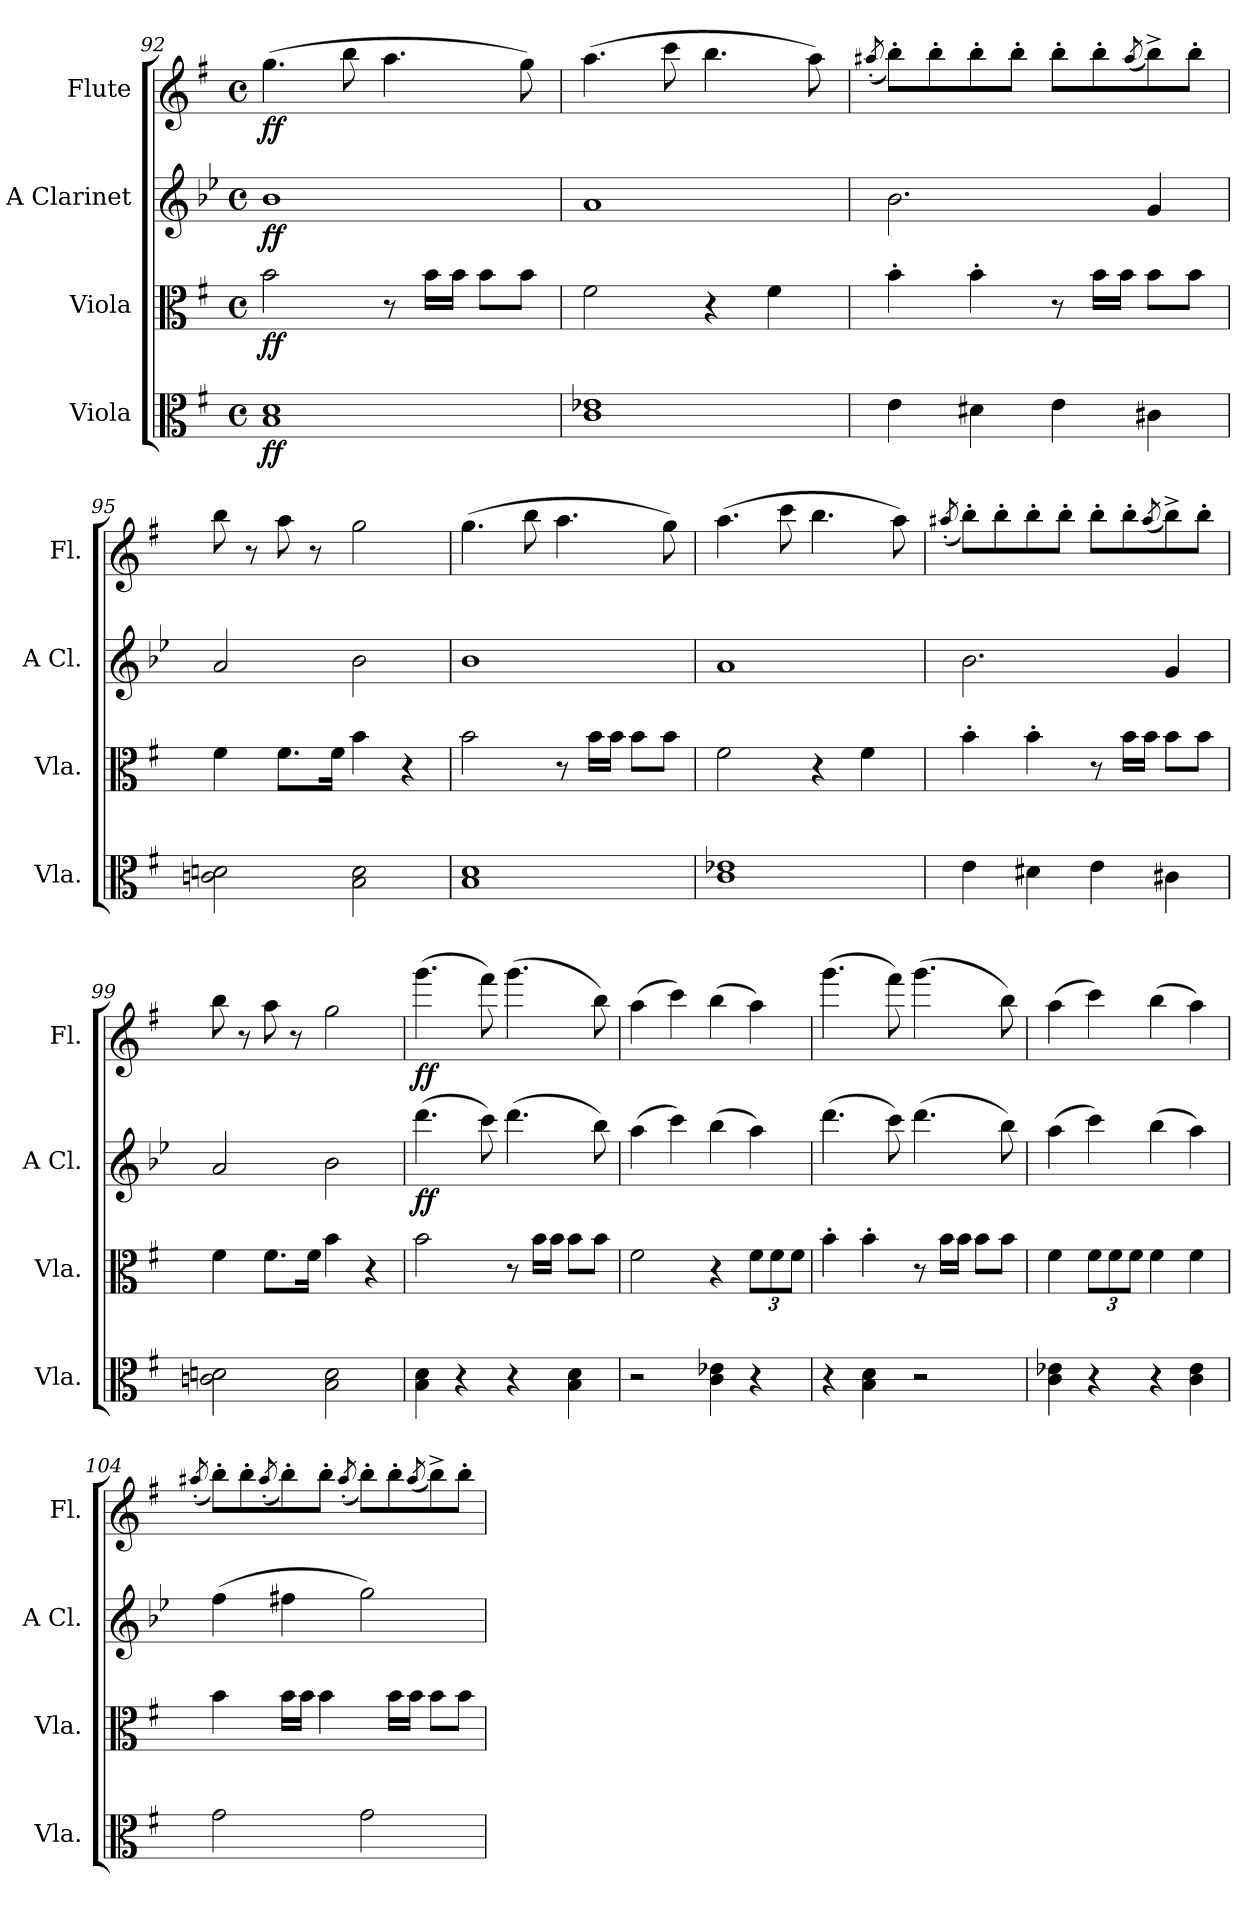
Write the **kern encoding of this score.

**kern	**dynam	**kern	**dynam	**kern	**dynam	**kern	**dynam
*part4	*part4	*part3	*part3	*part2	*part2	*part1	*part1
*staff4	*staff4	*staff3	*staff3	*staff2	*staff2	*staff1	*staff1
*I"Viola	*	*I"Viola	*	*I"A Clarinet	*	*I"Flute	*
*I'Vla.	*	*I'Vla.	*	*I'A Cl.	*	*I'Fl.	*
*clefC3	*	*clefC3	*	*clefG2	*	*clefG2	*
*	*	*	*	*ITrd2c3	*	*	*
*k[f#]	*	*k[f#]	*	*k[f#]	*	*k[f#]	*
*M4/4	*	*M4/4	*	*M4/4	*	*M4/4	*
*met(c)	*	*met(c)	*	*met(c)	*	*met(c)	*
=92	=92	=92	=92	=92	=92	=92	=92
!	!LO:DY:b	!	!LO:DY:b	!	!LO:DY:b	!	!LO:DY:b
1B 1d	ff	2b\	ff	1g	ff	(>4.gg\	ff
.	.	.	.	.	.	8bb\	.
.	.	8r	.	.	.	4.aa\	.
.	.	16b\LL	.	.	.	.	.
.	.	16b\JJ	.	.	.	.	.
.	.	8b\L	.	.	.	.	.
.	.	8b\J	.	.	.	8gg\)	.
!!LO:LB:g=z
=93	=93	=93	=93	=93	=93	=93	=93
1c 1e-X	.	2f#\	.	1f#	.	(>4.aa\	.
.	.	.	.	.	.	8ccc\	.
.	.	4r	.	.	.	4.bb\	.
.	.	4f#\	.	.	.	.	.
.	.	.	.	.	.	8aa\)	.
=94	=94	=94	=94	=94	=94	=94	=94
.	.	.	.	.	.	(<8qaa#X'/	.
4e\	.	4b'\	.	2.g\	.	8bb'\L)	.
.	.	.	.	.	.	8bb'\	.
4d#X\	.	4b'\	.	.	.	8bb'\	.
.	.	.	.	.	.	8bb'\J	.
4e\	.	8r	.	.	.	8bb'\L	.
.	.	16b\LL	.	.	.	8bb'\	.
.	.	16b\JJ	.	.	.	.	.
.	.	.	.	.	.	(<8qaa#/	.
4c#X\	.	8b\L	.	4e/	.	8bb^\)	.
.	.	8b\J	.	.	.	8bb'\J	.
=95	=95	=95	=95	=95	=95	=95	=95
2cn\ 2dn\	.	4f#\	.	2f#/	.	8bb\	.
.	.	.	.	.	.	8r	.
.	.	8.f#\L	.	.	.	8aa\	.
.	.	.	.	.	.	8r	.
.	.	16f#\Jk	.	.	.	.	.
2B\ 2d\	.	4b\	.	2g\	.	2gg\	.
.	.	4r	.	.	.	.	.
=96	=96	=96	=96	=96	=96	=96	=96
1B 1d	.	2b\	.	1g	.	(>4.gg\	.
.	.	.	.	.	.	8bb\	.
.	.	8r	.	.	.	4.aa\	.
.	.	16b\LL	.	.	.	.	.
.	.	16b\JJ	.	.	.	.	.
.	.	8b\L	.	.	.	.	.
.	.	8b\J	.	.	.	8gg\)	.
=97	=97	=97	=97	=97	=97	=97	=97
1c 1e-X	.	2f#\	.	1f#	.	(>4.aa\	.
.	.	.	.	.	.	8ccc\	.
.	.	4r	.	.	.	4.bb\	.
.	.	4f#\	.	.	.	.	.
.	.	.	.	.	.	8aa\)	.
!!LO:PB:g=z
=98	=98	=98	=98	=98	=98	=98	=98
.	.	.	.	.	.	(<8qaa#X'/	.
4e\	.	4b'\	.	2.g\	.	8bb'\L)	.
.	.	.	.	.	.	8bb'\	.
4d#X\	.	4b'\	.	.	.	8bb'\	.
.	.	.	.	.	.	8bb'\J	.
4e\	.	8r	.	.	.	8bb'\L	.
.	.	16b\LL	.	.	.	8bb'\	.
.	.	16b\JJ	.	.	.	.	.
.	.	.	.	.	.	(<8qaa#/	.
4c#X\	.	8b\L	.	4e/	.	8bb^\)	.
.	.	8b\J	.	.	.	8bb'\J	.
=99	=99	=99	=99	=99	=99	=99	=99
2cn\ 2dn\	.	4f#\	.	2f#/	.	8bb\	.
.	.	.	.	.	.	8r	.
.	.	8.f#\L	.	.	.	8aa\	.
.	.	.	.	.	.	8r	.
.	.	16f#\Jk	.	.	.	.	.
2B\ 2d\	.	4b\	.	2g\	.	2gg\	.
.	.	4r	.	.	.	.	.
=100	=100	=100	=100	=100	=100	=100	=100
!	!	!	!	!	!LO:DY:b	!	!LO:DY:b
4B\ 4d\	.	2b\	.	(>4.bb\	ff	(>4.ggg\	ff
4r	.	.	.	.	.	.	.
.	.	.	.	8aa\)	.	8fff#\)	.
4r	.	8r	.	(>4.bb\	.	(>4.ggg\	.
.	.	16b\LL	.	.	.	.	.
.	.	16b\JJ	.	.	.	.	.
4B\ 4d\	.	8b\L	.	.	.	.	.
.	.	8b\J	.	8gg\)	.	8bb\)	.
=101	=101	=101	=101	=101	=101	=101	=101
2r	.	2f#\	.	(>4ff#\	.	(>4aa\	.
.	.	.	.	4aa\)	.	4ccc\)	.
4c\ 4e-X\	.	4r	.	(>4gg\	.	(>4bb\	.
*	*	*Xbrackettup	*	*	*	*	*
4r	.	12f#\L	.	4ff#\)	.	4aa\)	.
.	.	12f#\	.	.	.	.	.
.	.	12f#\J	.	.	.	.	.
!!LO:LB:g=z
=102	=102	=102	=102	=102	=102	=102	=102
4r	.	4b'\	.	(>4.bb\	.	(>4.ggg\	.
4B\ 4d\	.	4b'\	.	.	.	.	.
.	.	.	.	8aa\)	.	8fff#\)	.
2r	.	8r	.	(>4.bb\	.	(>4.ggg\	.
.	.	16b\LL	.	.	.	.	.
.	.	16b\JJ	.	.	.	.	.
.	.	8b\L	.	.	.	.	.
.	.	8b\J	.	8gg\)	.	8bb\)	.
=103	=103	=103	=103	=103	=103	=103	=103
4c\ 4e-X\	.	4f#\	.	(>4ff#\	.	(>4aa\	.
4r	.	12f#\L	.	4aa\)	.	4ccc\)	.
.	.	12f#\	.	.	.	.	.
.	.	12f#\J	.	.	.	.	.
4r	.	4f#\	.	(>4gg\	.	(>4bb\	.
4c\ 4e-\	.	4f#\	.	4ff#\)	.	4aa\)	.
=104	=104	=104	=104	=104	=104	=104	=104
.	.	.	.	.	.	(<8qaa#X'/	.
2g\	.	4b\	.	(>4dd\	.	8bb'\L)	.
.	.	.	.	.	.	8bb'\	.
.	.	.	.	.	.	(<8qaa#'/	.
.	.	16b\LL	.	4dd#X\	.	8bb'\)	.
.	.	16b\JJ	.	.	.	.	.
.	.	4b\	.	.	.	8bb'\J	.
.	.	.	.	.	.	(<8qaa#'/	.
2g\	.	.	.	2ee\)	.	8bb'\L)	.
.	.	16b\LL	.	.	.	8bb'\	.
.	.	16b\JJ	.	.	.	.	.
.	.	.	.	.	.	(<8qaa#/	.
.	.	8b\L	.	.	.	8bb^\)	.
.	.	8b\J	.	.	.	8bb'\J	.
=	=	=	=	=	=	=	=
*-	*-	*-	*-	*-	*-	*-	*-
